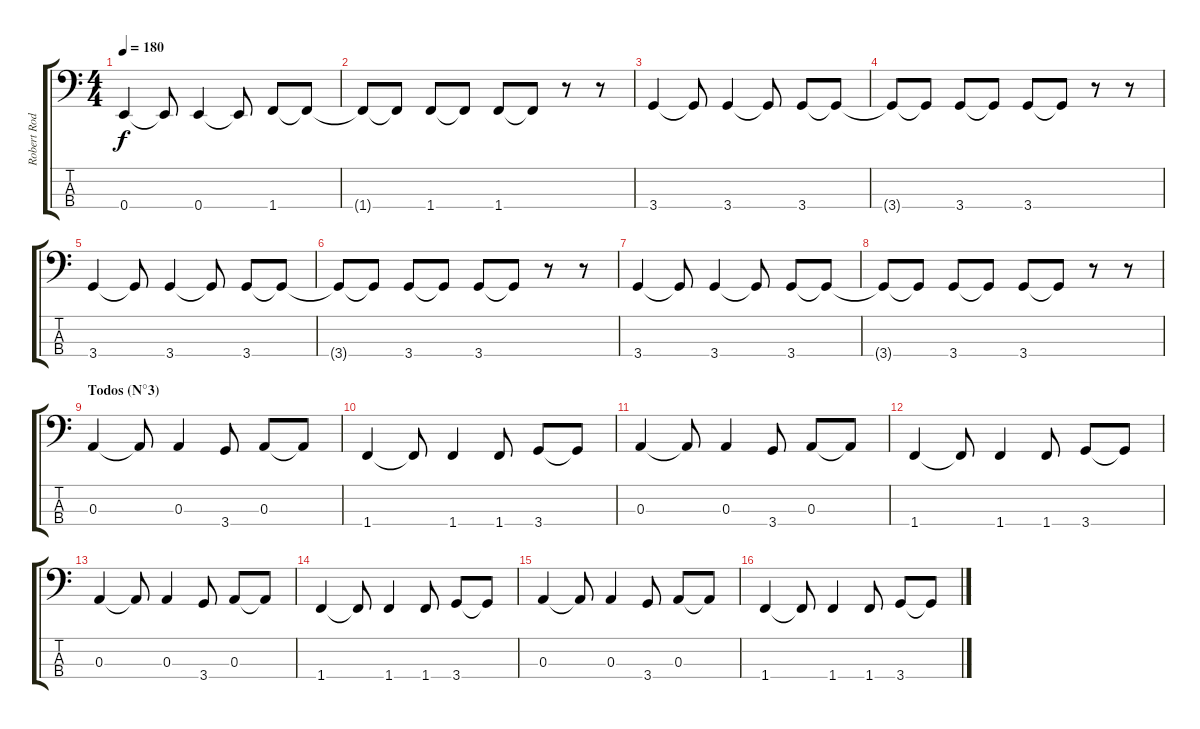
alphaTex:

\track ("Robert Rodriguez (Bajo)" "Robert Rod") {instrument electricbassfinger}
\staff {score tabs}
\tuning (G2 D2 A1 E1) {hide}
\ts (4 4)
\tempo 180
\clef f4
\ks c
0.4.4{dy f} 0.4{t}.8 0.4.4 0.4{t}.8 1.4.8 1.4{t}.8 |
1.4{t}.8 1.4{t}.8 1.4.8 1.4{t}.8 1.4.8 1.4{t}.8 r.8 r.8 |
3.4.4 3.4{t}.8 3.4.4 3.4{t}.8 3.4.8 3.4{t}.8 |
3.4{t}.8 3.4{t}.8 3.4.8 3.4{t}.8 3.4.8 3.4{t}.8 r.8 r.8 |
3.4.4 3.4{t}.8 3.4.4 3.4{t}.8 3.4.8 3.4{t}.8 |
3.4{t}.8 3.4{t}.8 3.4.8 3.4{t}.8 3.4.8 3.4{t}.8 r.8 r.8 |
3.4.4 3.4{t}.8 3.4.4 3.4{t}.8 3.4.8 3.4{t}.8 |
3.4{t}.8 3.4{t}.8 3.4.8 3.4{t}.8 3.4.8 3.4{t}.8 r.8 r.8 |
\section ("" "Todos (N°3)")
0.3.4 0.3{t}.8 0.3.4 3.4.8 0.3.8 0.3{t}.8 |
1.4.4 1.4{t}.8 1.4.4 1.4.8 3.4.8 3.4{t}.8 |
0.3.4 0.3{t}.8 0.3.4 3.4.8 0.3.8 0.3{t}.8 |
1.4.4 1.4{t}.8 1.4.4 1.4.8 3.4.8 3.4{t}.8 |
0.3.4 0.3{t}.8 0.3.4 3.4.8 0.3.8 0.3{t}.8 |
1.4.4 1.4{t}.8 1.4.4 1.4.8 3.4.8 3.4{t}.8 |
0.3.4 0.3{t}.8 0.3.4 3.4.8 0.3.8 0.3{t}.8 |
1.4.4 1.4{t}.8 1.4.4 1.4.8 3.4.8 3.4{t}.8
